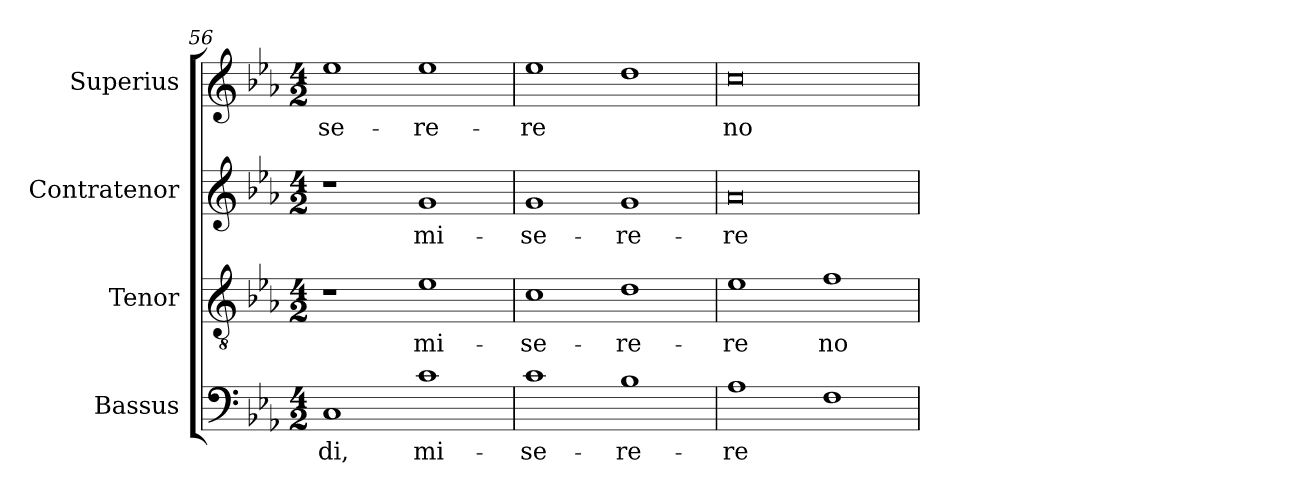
**kern	**text	**kern	**text	**kern	**text	**kern	**text
*part4	*part4	*part3	*part3	*part2	*part2	*part1	*part1
*staff4	*staff4	*staff3	*staff3	*staff2	*staff2	*staff1	*staff1
*I"Bassus	*	*I"Tenor	*	*I"Contratenor	*	*I"Superius	*
*I'B.	*	*I'T.	*	*	*	*	*
!!LO:LB:g=z
*clefF4	*	*clefGv2	*	*clefG2	*	*clefG2	*
*	*	*ITrd7c12	*	*ITrd7c12	*	*	*
*k[b-e-a-]	*	*k[b-e-a-]	*	*k[b-e-a-]	*	*k[b-e-a-]	*
*E-:	*	*E-:	*	*E-:	*	*E-:	*
*M4/2	*	*M4/2	*	*M4/2	*	*M4/2	*
=56	=56	=56	=56	=56	=56	=56	=56
!	!LO:LY:b:color=#000000	!	!	!	!	!	!
!	!	!	!	!	!	!	!LO:LY:b:color=#000000
1Ci	-di,	1r	.	1r	.	1ee-i	-se-
!	!LO:LY:b:color=#000000	!	!	!	!	!	!
!	!	!	!LO:LY:b:color=#000000	!	!	!	!
!	!	!	!	!	!LO:LY:b:color=#000000	!	!
!	!	!	!	!	!	!	!LO:LY:b:color=#000000
1ci	mi-	1E-i	mi-	1Gi	mi-	1ee-i	-re-
=57	=57	=57	=57	=57	=57	=57	=57
!	!LO:LY:b:color=#000000	!	!	!	!	!	!
!	!	!	!LO:LY:b:color=#000000	!	!	!	!
!	!	!	!	!	!LO:LY:b:color=#000000	!	!
!	!	!	!	!	!	!	!LO:LY:b:color=#000000
1ci	-se-	1Ci	-se-	1Gi	-se-	1ee-i	-re
!	!LO:LY:b:color=#000000	!	!	!	!	!	!
!	!	!	!LO:LY:b:color=#000000	!	!	!	!
!	!	!	!	!	!LO:LY:b:color=#000000	!	!
1B-i	-re-	1Di	-re-	1Gi	-re-	1ddi	.
=58	=58	=58	=58	=58	=58	=58	=58
!	!LO:LY:b:color=#000000	!	!	!	!	!	!
!	!	!	!LO:LY:b:color=#000000	!	!	!	!
!	!	!	!	!	!LO:LY:b:color=#000000	!	!
!	!	!	!	!	!	!	!LO:LY:b:color=#000000
1A-i	-re	1E-i	-re	0A-i	-re	0cci	no-
!	!	!	!LO:LY:b:color=#000000	!	!	!	!
1Fi	.	1Fi	no-	.	.	.	.
=	=	=	=	=	=	=	=
*-	*-	*-	*-	*-	*-	*-	*-
